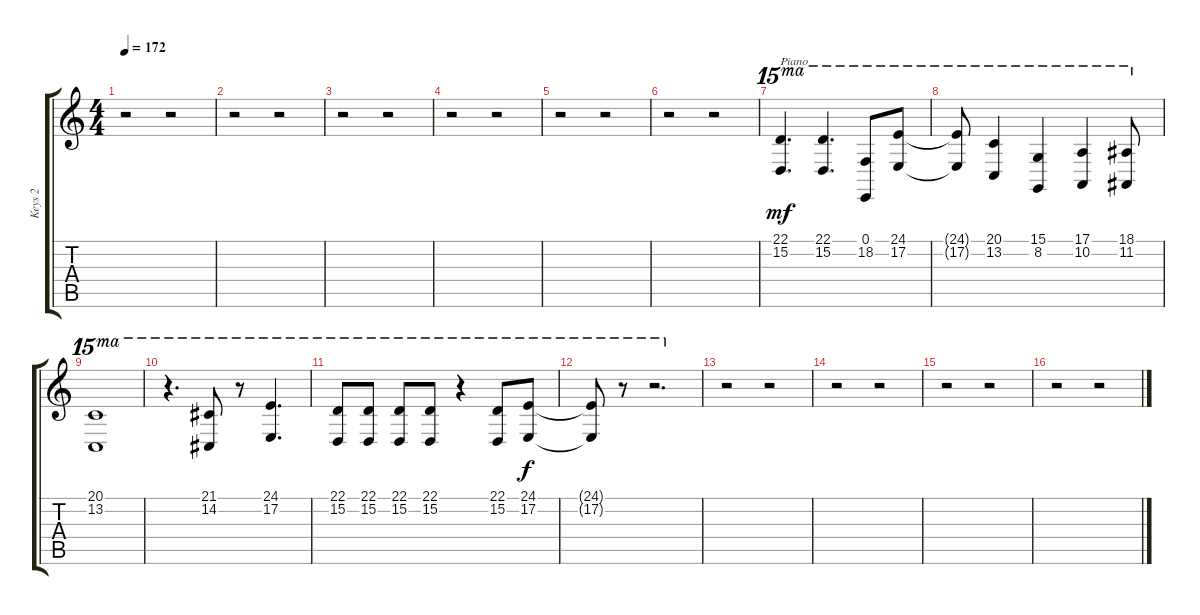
\track ("Keys 2" "Keys 2") {instrument acousticgrandpiano}
\staff {score tabs}
\tuning (E4 B3 G3 D3 A2 E2) {hide}
\ts (4 4)
\tempo 172
\clef g2
\ks c
r.2{dy f} r.2 |
r.2 r.2 |
r.2 r.2 |
r.2 r.2 |
r.2 r.2 |
r.2 r.2 |
(22.1 15.2).4{d ot 15ma txt "Piano" dy mf} (22.1 15.2).4{d ot 15ma} (0.1 18.2).8{ot 15ma} (24.1 17.2).8{ot 15ma} |
(24.1{t} 17.2{t}).8{ot 15ma} (20.1 13.2).4{ot 15ma} (15.1 8.2).4{ot 15ma} (17.1 10.2).4{ot 15ma} (18.1 11.2).8{ot 15ma} |
(20.1 13.2).1{ot 15ma} |
r.4{d ot 15ma} (21.1 14.2).8{ot 15ma} r.8{ot 15ma} (24.1 17.2).4{d ot 15ma} |
(22.1 15.2).8{ot 15ma} (22.1 15.2).8{ot 15ma} (22.1 15.2).8{ot 15ma} (22.1 15.2).8{ot 15ma} r.4{ot 15ma} (22.1 15.2).8{ot 15ma} (24.1 17.2).8{ot 15ma dy f} |
(24.1{t} 17.2{t}).8{ot 15ma} r.8{ot 15ma} r.2{d ot 15ma} |
r.2 r.2 |
r.2 r.2 |
r.2 r.2 |
r.2 r.2
